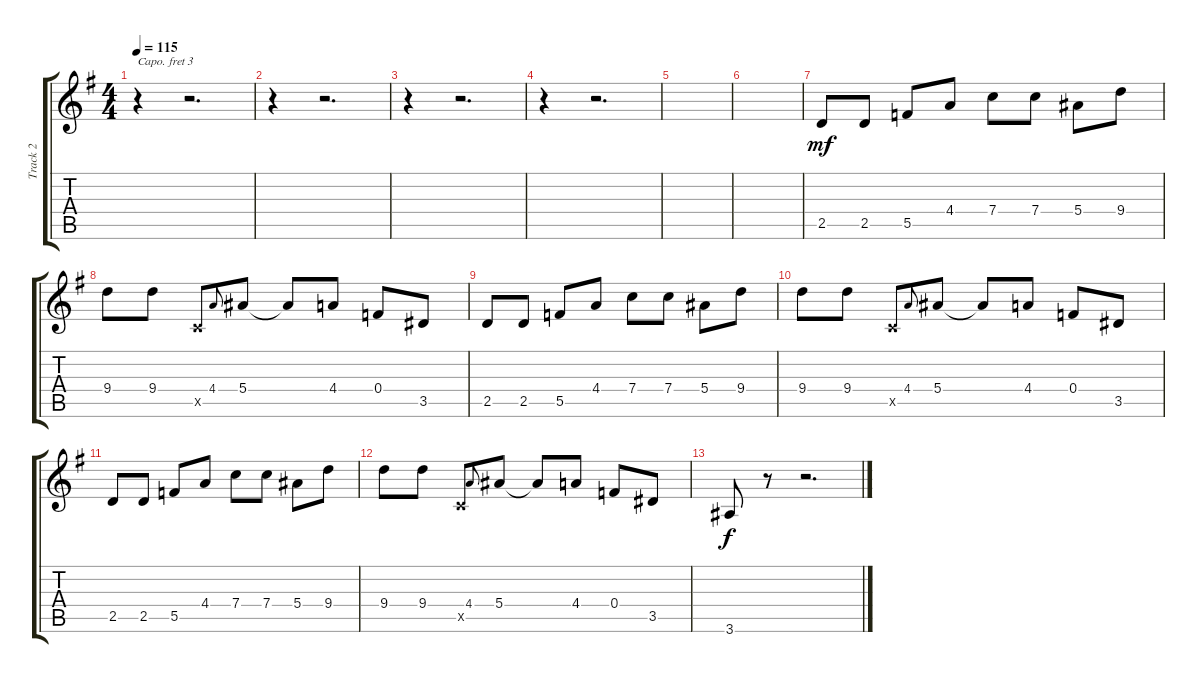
\track ("Track 2" "Track 2") {mute instrument acousticguitarsteel}
\staff {score tabs}
\capo 3
\tuning (E4 B3 G3 D3 A2 E2) {hide}
\ts (4 4)
\tempo 115
\clef g2
\ks g
r.4{dy mf} r.2{d} |
r.4 r.2{d} |
r.4 r.2{d} |
r.4 r.2{d} |
|
|
2.5.8 2.5.8 5.5.8 4.4.8 7.4.8 7.4.8 5.4.8 9.4.8 |
9.4.8 9.4.8 0.5{x}.8 4.4.8{gr onbeat} 5.4.8 5.4{t}.8 4.4.8 0.4.8 3.5.8 |
2.5.8 2.5.8 5.5.8 4.4.8 7.4.8 7.4.8 5.4.8 9.4.8 |
9.4.8 9.4.8 0.5{x}.8 4.4.8{gr onbeat} 5.4.8 5.4{t}.8 4.4.8 0.4.8 3.5.8 |
2.5.8 2.5.8 5.5.8 4.4.8 7.4.8 7.4.8 5.4.8 9.4.8 |
9.4.8 9.4.8 0.5{x}.8 4.4.8{gr onbeat} 5.4.8 5.4{t}.8 4.4.8 0.4.8 3.5.8 |
3.6.8{dy f} r.8 r.2{d}
